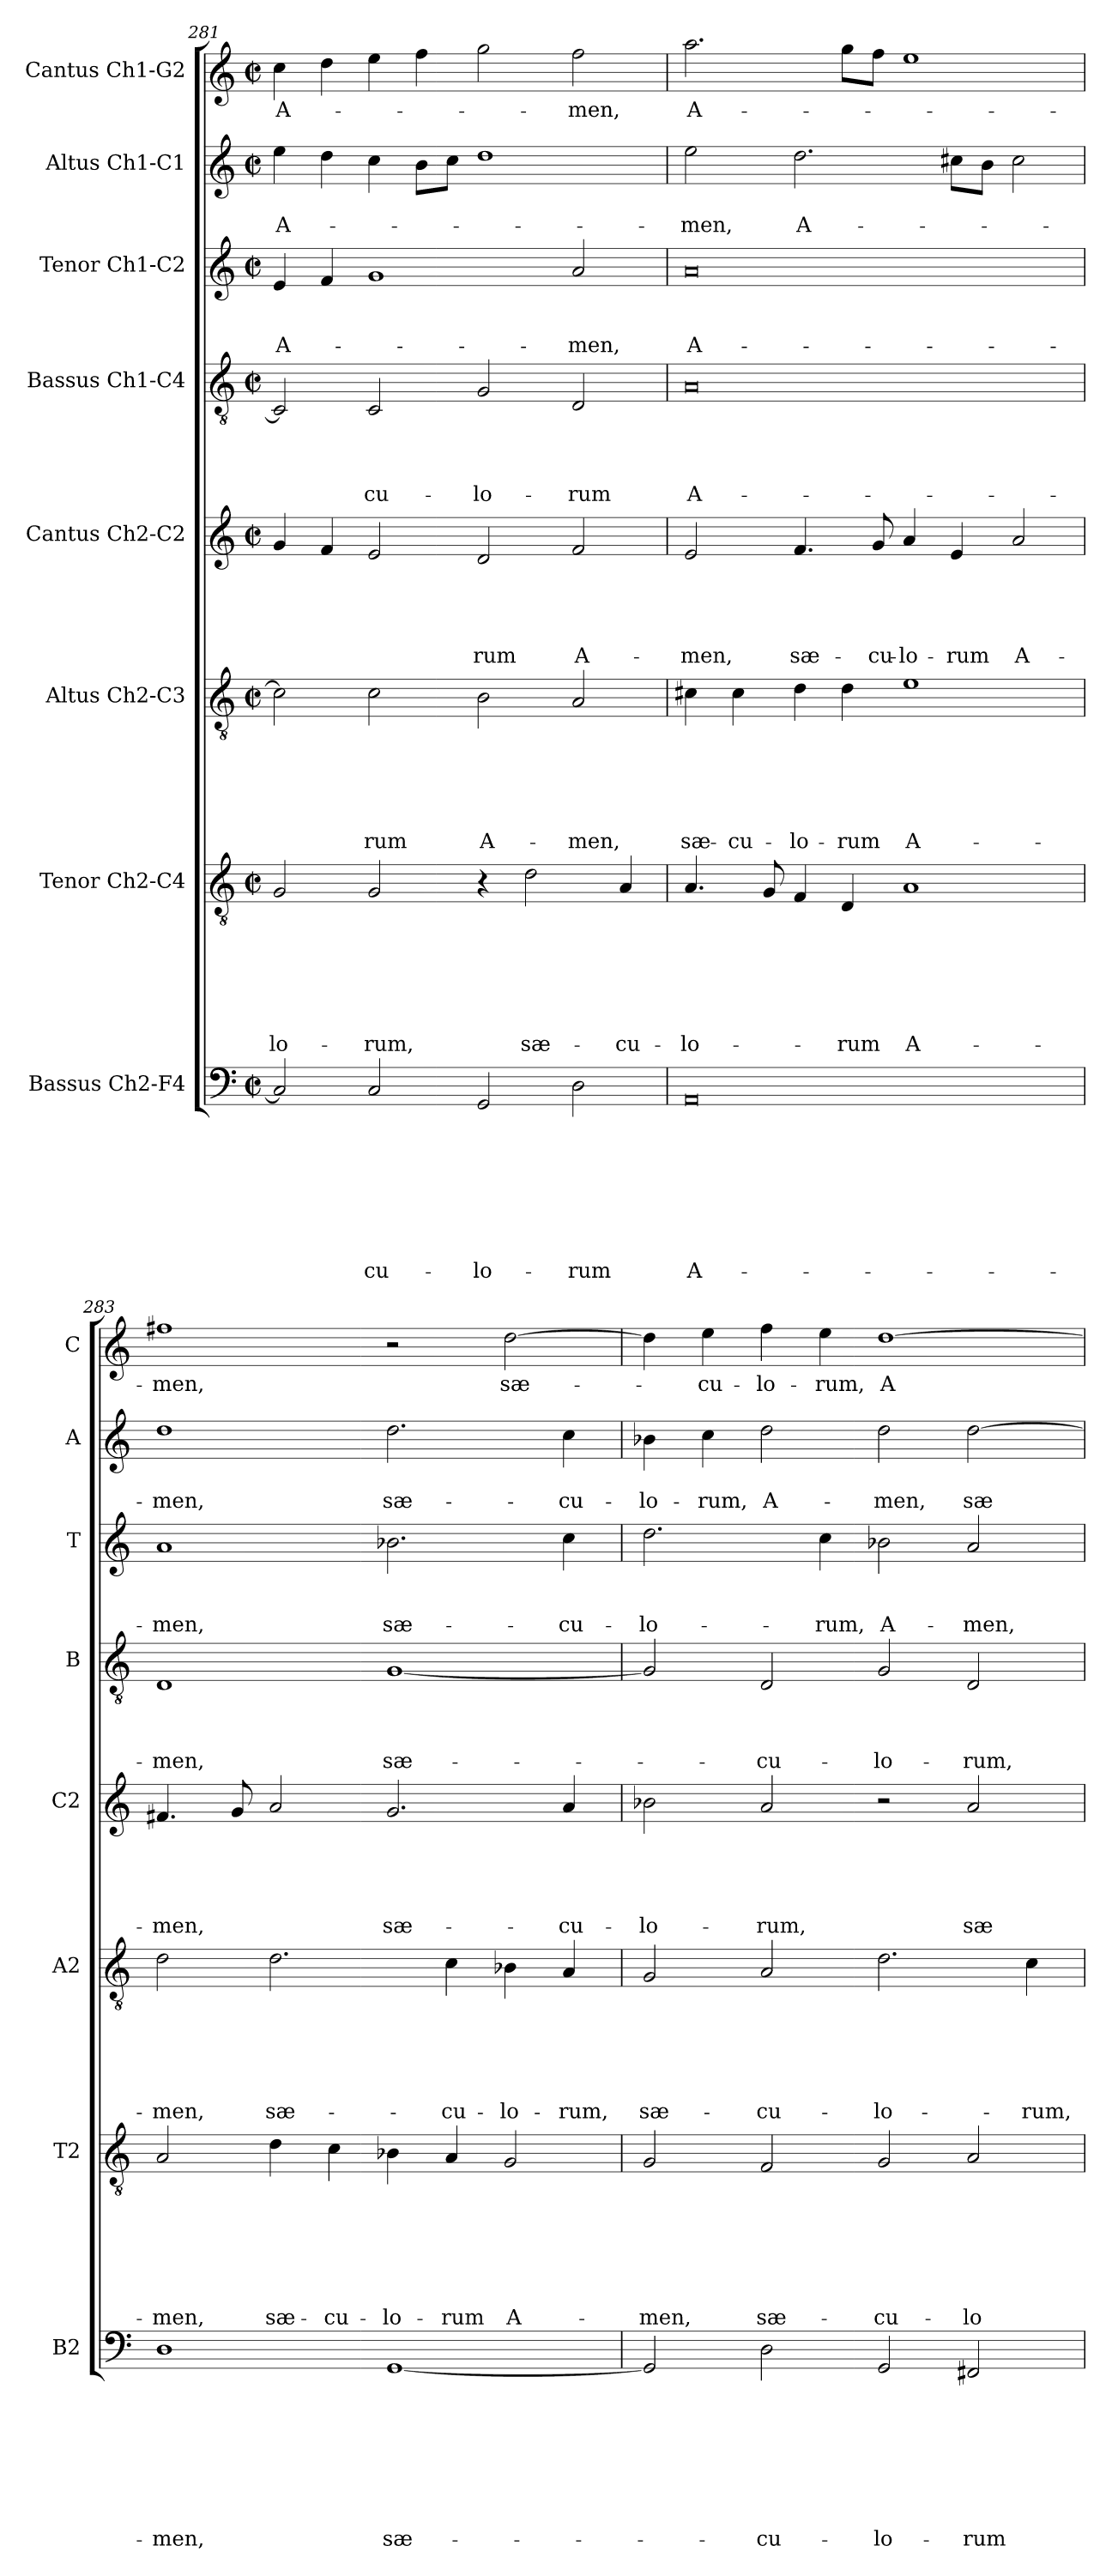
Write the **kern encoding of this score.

**kern	**text	**text	**text	**text	**text	**text	**text	**text	**kern	**text	**text	**text	**text	**text	**text	**text	**kern	**text	**text	**text	**text	**text	**text	**kern	**text	**text	**text	**text	**text	**kern	**text	**text	**text	**text	**kern	**text	**text	**text	**kern	**text	**text	**kern	**text
*part8	*part8	*part8	*part8	*part8	*part8	*part8	*part8	*part8	*part7	*part7	*part7	*part7	*part7	*part7	*part7	*part7	*part6	*part6	*part6	*part6	*part6	*part6	*part6	*part5	*part5	*part5	*part5	*part5	*part5	*part4	*part4	*part4	*part4	*part4	*part3	*part3	*part3	*part3	*part2	*part2	*part2	*part1	*part1
*staff8	*staff8	*staff8	*staff8	*staff8	*staff8	*staff8	*staff8	*staff8	*staff7	*staff7	*staff7	*staff7	*staff7	*staff7	*staff7	*staff7	*staff6	*staff6	*staff6	*staff6	*staff6	*staff6	*staff6	*staff5	*staff5	*staff5	*staff5	*staff5	*staff5	*staff4	*staff4	*staff4	*staff4	*staff4	*staff3	*staff3	*staff3	*staff3	*staff2	*staff2	*staff2	*staff1	*staff1
*I"Bassus Ch2-F4	*	*	*	*	*	*	*	*	*I"Tenor Ch2-C4	*	*	*	*	*	*	*	*I"Altus Ch2-C3	*	*	*	*	*	*	*I"Cantus Ch2-C2	*	*	*	*	*	*I"Bassus Ch1-C4	*	*	*	*	*I"Tenor Ch1-C2	*	*	*	*I"Altus Ch1-C1	*	*	*I"Cantus Ch1-G2	*
*I'B2	*	*	*	*	*	*	*	*	*I'T2	*	*	*	*	*	*	*	*I'A2	*	*	*	*	*	*	*I'C2	*	*	*	*	*	*I'B	*	*	*	*	*I'T	*	*	*	*I'A	*	*	*I'C	*
*clefF4	*	*	*	*	*	*	*	*	*clefGv2	*	*	*	*	*	*	*	*clefGv2	*	*	*	*	*	*	*clefG2	*	*	*	*	*	*clefGv2	*	*	*	*	*clefG2	*	*	*	*clefG2	*	*	*clefG2	*
*k[]	*	*	*	*	*	*	*	*	*k[]	*	*	*	*	*	*	*	*k[]	*	*	*	*	*	*	*k[]	*	*	*	*	*	*k[]	*	*	*	*	*k[]	*	*	*	*k[]	*	*	*k[]	*
*C:	*	*	*	*	*	*	*	*	*C:	*	*	*	*	*	*	*	*C:	*	*	*	*	*	*	*C:	*	*	*	*	*	*C:	*	*	*	*	*C:	*	*	*	*C:	*	*	*C:	*
*M2/2	*	*	*	*	*	*	*	*	*M2/2	*	*	*	*	*	*	*	*M2/2	*	*	*	*	*	*	*M2/2	*	*	*	*	*	*M2/2	*	*	*	*	*M2/2	*	*	*	*M2/2	*	*	*M2/2	*
*met(c|)	*	*	*	*	*	*	*	*	*met(c|)	*	*	*	*	*	*	*	*met(c|)	*	*	*	*	*	*	*met(c|)	*	*	*	*	*	*met(c|)	*	*	*	*	*met(c|)	*	*	*	*met(c|)	*	*	*met(c|)	*
=281	=281	=281	=281	=281	=281	=281	=281	=281	=281	=281	=281	=281	=281	=281	=281	=281	=281	=281	=281	=281	=281	=281	=281	=281	=281	=281	=281	=281	=281	=281	=281	=281	=281	=281	=281	=281	=281	=281	=281	=281	=281	=281	=281
!	!	!	!	!	!	!	!	!	!	!	!	!	!	!	!	!LO:LY:b	!	!	!	!	!	!	!	!	!	!	!	!	!	!	!	!	!	!	!	!	!	!LO:LY:b	!	!	!LO:LY:b	!	!LO:LY:b
2C/]	.	.	.	.	.	.	.	.	2G/	.	.	.	.	.	.	-lo-	2c\]	.	.	.	.	.	.	4g/	.	.	.	.	.	2C/]	.	.	.	.	4e/	.	.	A-	4ee\	.	A-	4cc\	A-
.	.	.	.	.	.	.	.	.	.	.	.	.	.	.	.	.	.	.	.	.	.	.	.	4f/	.	.	.	.	.	.	.	.	.	.	4f/	.	.	.	4dd\	.	.	4dd\	.
!	!	!	!	!	!	!	!	!LO:LY:b	!	!	!	!	!	!	!	!LO:LY:b	!	!	!	!	!	!	!LO:LY:b	!	!	!	!	!	!	!	!	!	!	!LO:LY:b	!	!	!	!	!	!	!	!	!
2C/	.	.	.	.	.	.	.	-cu-	2G/	.	.	.	.	.	.	-rum,	2c\	.	.	.	.	.	-rum	2e/	.	.	.	.	.	2C/	.	.	.	-cu-	1g	.	.	.	4cc\	.	.	4ee\	.
.	.	.	.	.	.	.	.	.	.	.	.	.	.	.	.	.	.	.	.	.	.	.	.	.	.	.	.	.	.	.	.	.	.	.	.	.	.	.	8b\L	.	.	4ff\	.
.	.	.	.	.	.	.	.	.	.	.	.	.	.	.	.	.	.	.	.	.	.	.	.	.	.	.	.	.	.	.	.	.	.	.	.	.	.	.	8cc\J	.	.	.	.
!	!	!	!	!	!	!	!	!LO:LY:b	!	!	!	!	!	!	!	!	!	!	!	!	!	!	!LO:LY:b	!	!	!	!	!	!LO:LY:b	!	!	!	!	!LO:LY:b	!	!	!	!	!	!	!	!	!
2GG/	.	.	.	.	.	.	.	-lo-	4r	.	.	.	.	.	.	.	2B\	.	.	.	.	.	A-	2d/	.	.	.	.	-rum	2G/	.	.	.	-lo-	.	.	.	.	1dd	.	.	2gg\	.
!	!	!	!	!	!	!	!	!	!	!	!	!	!	!	!	!LO:LY:b	!	!	!	!	!	!	!	!	!	!	!	!	!	!	!	!	!	!	!	!	!	!	!	!	!	!	!
.	.	.	.	.	.	.	.	.	2d\	.	.	.	.	.	.	sæ-	.	.	.	.	.	.	.	.	.	.	.	.	.	.	.	.	.	.	.	.	.	.	.	.	.	.	.
!	!	!	!	!	!	!	!	!LO:LY:b	!	!	!	!	!	!	!	!	!	!	!	!	!	!	!LO:LY:b	!	!	!	!	!	!LO:LY:b	!	!	!	!	!LO:LY:b	!	!	!	!LO:LY:b	!	!	!	!	!LO:LY:b
2D\	.	.	.	.	.	.	.	-rum	.	.	.	.	.	.	.	.	2A/	.	.	.	.	.	-men,	2f/	.	.	.	.	A-	2D/	.	.	.	-rum	2a/	.	.	-men,	.	.	.	2ff\	-men,
!	!	!	!	!	!	!	!	!	!	!	!	!	!	!	!	!LO:LY:b	!	!	!	!	!	!	!	!	!	!	!	!	!	!	!	!	!	!	!	!	!	!	!	!	!	!	!
.	.	.	.	.	.	.	.	.	4A/	.	.	.	.	.	.	-cu-	.	.	.	.	.	.	.	.	.	.	.	.	.	.	.	.	.	.	.	.	.	.	.	.	.	.	.
!!LO:LB:g=z
=282	=282	=282	=282	=282	=282	=282	=282	=282	=282	=282	=282	=282	=282	=282	=282	=282	=282	=282	=282	=282	=282	=282	=282	=282	=282	=282	=282	=282	=282	=282	=282	=282	=282	=282	=282	=282	=282	=282	=282	=282	=282	=282	=282
!	!	!	!	!	!	!	!	!LO:LY:b	!	!	!	!	!	!	!	!LO:LY:b	!	!	!	!	!	!	!LO:LY:b	!	!	!	!	!	!LO:LY:b	!	!	!	!	!LO:LY:b	!	!	!	!LO:LY:b	!	!	!LO:LY:b	!	!LO:LY:b
0AA	.	.	.	.	.	.	.	A-	4.A/	.	.	.	.	.	.	-lo-	4c#X\	.	.	.	.	.	sæ-	2e/	.	.	.	.	-men,	0A	.	.	.	A-	0a	.	.	A-	2ee\	.	-men,	2.aa\	A-
!	!	!	!	!	!	!	!	!	!	!	!	!	!	!	!	!	!	!	!	!	!	!	!LO:LY:b	!	!	!	!	!	!	!	!	!	!	!	!	!	!	!	!	!	!	!	!
.	.	.	.	.	.	.	.	.	.	.	.	.	.	.	.	.	4c#\	.	.	.	.	.	-cu-	.	.	.	.	.	.	.	.	.	.	.	.	.	.	.	.	.	.	.	.
.	.	.	.	.	.	.	.	.	8G/	.	.	.	.	.	.	.	.	.	.	.	.	.	.	.	.	.	.	.	.	.	.	.	.	.	.	.	.	.	.	.	.	.	.
!	!	!	!	!	!	!	!	!	!	!	!	!	!	!	!	!	!	!	!	!	!	!	!LO:LY:b	!	!	!	!	!	!LO:LY:b	!	!	!	!	!	!	!	!	!	!	!	!LO:LY:b	!	!
.	.	.	.	.	.	.	.	.	4F/	.	.	.	.	.	.	.	4d\	.	.	.	.	.	-lo-	4.f/	.	.	.	.	sæ-	.	.	.	.	.	.	.	.	.	2.dd\	.	A-	.	.
!	!	!	!	!	!	!	!	!	!	!	!	!	!	!	!	!LO:LY:b	!	!	!	!	!	!	!LO:LY:b	!	!	!	!	!	!	!	!	!	!	!	!	!	!	!	!	!	!	!	!
.	.	.	.	.	.	.	.	.	4D/	.	.	.	.	.	.	-rum	4d\	.	.	.	.	.	-rum	.	.	.	.	.	.	.	.	.	.	.	.	.	.	.	.	.	.	8gg\L	.
!	!	!	!	!	!	!	!	!	!	!	!	!	!	!	!	!	!	!	!	!	!	!	!	!	!	!	!	!	!LO:LY:b	!	!	!	!	!	!	!	!	!	!	!	!	!	!
.	.	.	.	.	.	.	.	.	.	.	.	.	.	.	.	.	.	.	.	.	.	.	.	8g/	.	.	.	.	-cu-	.	.	.	.	.	.	.	.	.	.	.	.	8ff\J	.
!	!	!	!	!	!	!	!	!	!	!	!	!	!	!	!	!LO:LY:b	!	!	!	!	!	!	!LO:LY:b	!	!	!	!	!	!LO:LY:b	!	!	!	!	!	!	!	!	!	!	!	!	!	!
.	.	.	.	.	.	.	.	.	1A	.	.	.	.	.	.	A-	1e	.	.	.	.	.	A-	4a/	.	.	.	.	-lo-	.	.	.	.	.	.	.	.	.	.	.	.	1ee	.
!	!	!	!	!	!	!	!	!	!	!	!	!	!	!	!	!	!	!	!	!	!	!	!	!	!	!	!	!	!LO:LY:b	!	!	!	!	!	!	!	!	!	!	!	!	!	!
.	.	.	.	.	.	.	.	.	.	.	.	.	.	.	.	.	.	.	.	.	.	.	.	4e/	.	.	.	.	-rum	.	.	.	.	.	.	.	.	.	8cc#X\L	.	.	.	.
.	.	.	.	.	.	.	.	.	.	.	.	.	.	.	.	.	.	.	.	.	.	.	.	.	.	.	.	.	.	.	.	.	.	.	.	.	.	.	8b\J	.	.	.	.
!	!	!	!	!	!	!	!	!	!	!	!	!	!	!	!	!	!	!	!	!	!	!	!	!	!	!	!	!	!LO:LY:b	!	!	!	!	!	!	!	!	!	!	!	!	!	!
.	.	.	.	.	.	.	.	.	.	.	.	.	.	.	.	.	.	.	.	.	.	.	.	2a/	.	.	.	.	A-	.	.	.	.	.	.	.	.	.	2cc#\	.	.	.	.
=283	=283	=283	=283	=283	=283	=283	=283	=283	=283	=283	=283	=283	=283	=283	=283	=283	=283	=283	=283	=283	=283	=283	=283	=283	=283	=283	=283	=283	=283	=283	=283	=283	=283	=283	=283	=283	=283	=283	=283	=283	=283	=283	=283
!	!	!	!	!	!	!	!	!LO:LY:b	!	!	!	!	!	!	!	!LO:LY:b	!	!	!	!	!	!	!LO:LY:b	!	!	!	!	!	!LO:LY:b	!	!	!	!	!LO:LY:b	!	!	!	!LO:LY:b	!	!	!LO:LY:b	!	!LO:LY:b
1D	.	.	.	.	.	.	.	-men,	2A/	.	.	.	.	.	.	-men,	2d\	.	.	.	.	.	-men,	4.f#X/	.	.	.	.	-men,	1D	.	.	.	-men,	1a	.	.	-men,	1dd	.	-men,	1ff#X	-men,
.	.	.	.	.	.	.	.	.	.	.	.	.	.	.	.	.	.	.	.	.	.	.	.	8g/	.	.	.	.	.	.	.	.	.	.	.	.	.	.	.	.	.	.	.
!	!	!	!	!	!	!	!	!	!	!	!	!	!	!	!	!LO:LY:b	!	!	!	!	!	!	!LO:LY:b	!	!	!	!	!	!	!	!	!	!	!	!	!	!	!	!	!	!	!	!
.	.	.	.	.	.	.	.	.	4d\	.	.	.	.	.	.	sæ-	2.d\	.	.	.	.	.	sæ-	2a/	.	.	.	.	.	.	.	.	.	.	.	.	.	.	.	.	.	.	.
!	!	!	!	!	!	!	!	!	!	!	!	!	!	!	!	!LO:LY:b	!	!	!	!	!	!	!	!	!	!	!	!	!	!	!	!	!	!	!	!	!	!	!	!	!	!	!
.	.	.	.	.	.	.	.	.	4c\	.	.	.	.	.	.	-cu-	.	.	.	.	.	.	.	.	.	.	.	.	.	.	.	.	.	.	.	.	.	.	.	.	.	.	.
!	!	!	!	!	!	!	!	!LO:LY:b	!	!	!	!	!	!	!	!LO:LY:b	!	!	!	!	!	!	!	!	!	!	!	!	!LO:LY:b	!	!	!	!	!LO:LY:b	!	!	!	!LO:LY:b	!	!	!LO:LY:b	!	!
[1GG	.	.	.	.	.	.	.	sæ-	4B-X\	.	.	.	.	.	.	-lo-	.	.	.	.	.	.	.	2.g/	.	.	.	.	sæ-	[1G	.	.	.	sæ-	2.b-X\	.	.	sæ-	2.dd\	.	sæ-	2r	.
!	!	!	!	!	!	!	!	!	!	!	!	!	!	!	!	!LO:LY:b	!	!	!	!	!	!	!LO:LY:b	!	!	!	!	!	!	!	!	!	!	!	!	!	!	!	!	!	!	!	!
.	.	.	.	.	.	.	.	.	4A/	.	.	.	.	.	.	-rum	4c\	.	.	.	.	.	-cu-	.	.	.	.	.	.	.	.	.	.	.	.	.	.	.	.	.	.	.	.
!	!	!	!	!	!	!	!	!	!	!	!	!	!	!	!	!LO:LY:b	!	!	!	!	!	!	!LO:LY:b	!	!	!	!	!	!	!	!	!	!	!	!	!	!	!	!	!	!	!	!LO:LY:b
.	.	.	.	.	.	.	.	.	2G/	.	.	.	.	.	.	A-	4B-X\	.	.	.	.	.	-lo-	.	.	.	.	.	.	.	.	.	.	.	.	.	.	.	.	.	.	[2dd\	sæ-
!	!	!	!	!	!	!	!	!	!	!	!	!	!	!	!	!	!	!	!	!	!	!	!LO:LY:b	!	!	!	!	!	!LO:LY:b	!	!	!	!	!	!	!	!	!LO:LY:b	!	!	!LO:LY:b	!	!
.	.	.	.	.	.	.	.	.	.	.	.	.	.	.	.	.	4A/	.	.	.	.	.	-rum,	4a/	.	.	.	.	-cu-	.	.	.	.	.	4cc\	.	.	-cu-	4cc\	.	-cu-	.	.
=284	=284	=284	=284	=284	=284	=284	=284	=284	=284	=284	=284	=284	=284	=284	=284	=284	=284	=284	=284	=284	=284	=284	=284	=284	=284	=284	=284	=284	=284	=284	=284	=284	=284	=284	=284	=284	=284	=284	=284	=284	=284	=284	=284
!	!	!	!	!	!	!	!	!	!	!	!	!	!	!	!	!LO:LY:b	!	!	!	!	!	!	!LO:LY:b	!	!	!	!	!	!LO:LY:b	!	!	!	!	!	!	!	!	!LO:LY:b	!	!	!LO:LY:b	!	!
2GG/]	.	.	.	.	.	.	.	.	2G/	.	.	.	.	.	.	-men,	2G/	.	.	.	.	.	sæ-	2b-X\	.	.	.	.	-lo-	2G/]	.	.	.	.	2.dd\	.	.	-lo-	4b-X\	.	-lo-	4dd\]	.
!	!	!	!	!	!	!	!	!	!	!	!	!	!	!	!	!	!	!	!	!	!	!	!	!	!	!	!	!	!	!	!	!	!	!	!	!	!	!	!	!	!LO:LY:b	!	!LO:LY:b
.	.	.	.	.	.	.	.	.	.	.	.	.	.	.	.	.	.	.	.	.	.	.	.	.	.	.	.	.	.	.	.	.	.	.	.	.	.	.	4cc\	.	-rum,	4ee\	-cu-
!	!	!	!	!	!	!	!	!LO:LY:b	!	!	!	!	!	!	!	!LO:LY:b	!	!	!	!	!	!	!LO:LY:b	!	!	!	!	!	!LO:LY:b	!	!	!	!	!LO:LY:b	!	!	!	!	!	!	!LO:LY:b	!	!LO:LY:b
2D\	.	.	.	.	.	.	.	-cu-	2F/	.	.	.	.	.	.	sæ-	2A/	.	.	.	.	.	-cu-	2a/	.	.	.	.	-rum,	2D/	.	.	.	-cu-	.	.	.	.	2dd\	.	A-	4ff\	-lo-
!	!	!	!	!	!	!	!	!	!	!	!	!	!	!	!	!	!	!	!	!	!	!	!	!	!	!	!	!	!	!	!	!	!	!	!	!	!	!LO:LY:b	!	!	!	!	!LO:LY:b
.	.	.	.	.	.	.	.	.	.	.	.	.	.	.	.	.	.	.	.	.	.	.	.	.	.	.	.	.	.	.	.	.	.	.	4cc\	.	.	-rum,	.	.	.	4ee\	-rum,
!	!	!	!	!	!	!	!	!LO:LY:b	!	!	!	!	!	!	!	!LO:LY:b	!	!	!	!	!	!	!LO:LY:b	!	!	!	!	!	!	!	!	!	!	!LO:LY:b	!	!	!	!LO:LY:b	!	!	!LO:LY:b	!	!LO:LY:b
2GG/	.	.	.	.	.	.	.	-lo-	2G/	.	.	.	.	.	.	-cu-	2.d\	.	.	.	.	.	-lo-	2r	.	.	.	.	.	2G/	.	.	.	-lo-	2b-X\	.	.	A-	2dd\	.	-men,	[1dd	A-
!	!	!	!	!	!	!	!	!LO:LY:b	!	!	!	!	!	!	!	!LO:LY:b	!	!	!	!	!	!	!	!	!	!	!	!	!LO:LY:b	!	!	!	!	!LO:LY:b	!	!	!	!LO:LY:b	!	!	!LO:LY:b	!	!
2FF#X/	.	.	.	.	.	.	.	-rum	2A/	.	.	.	.	.	.	-lo-	.	.	.	.	.	.	.	2a/	.	.	.	.	sæ-	2D/	.	.	.	-rum,	2a/	.	.	-men,	[2dd\	.	sæ-	.	.
!	!	!	!	!	!	!	!	!	!	!	!	!	!	!	!	!	!	!	!	!	!	!	!LO:LY:b	!	!	!	!	!	!	!	!	!	!	!	!	!	!	!	!	!	!	!	!
.	.	.	.	.	.	.	.	.	.	.	.	.	.	.	.	.	4c\	.	.	.	.	.	-rum,	.	.	.	.	.	.	.	.	.	.	.	.	.	.	.	.	.	.	.	.
=	=	=	=	=	=	=	=	=	=	=	=	=	=	=	=	=	=	=	=	=	=	=	=	=	=	=	=	=	=	=	=	=	=	=	=	=	=	=	=	=	=	=	=
*-	*-	*-	*-	*-	*-	*-	*-	*-	*-	*-	*-	*-	*-	*-	*-	*-	*-	*-	*-	*-	*-	*-	*-	*-	*-	*-	*-	*-	*-	*-	*-	*-	*-	*-	*-	*-	*-	*-	*-	*-	*-	*-	*-
